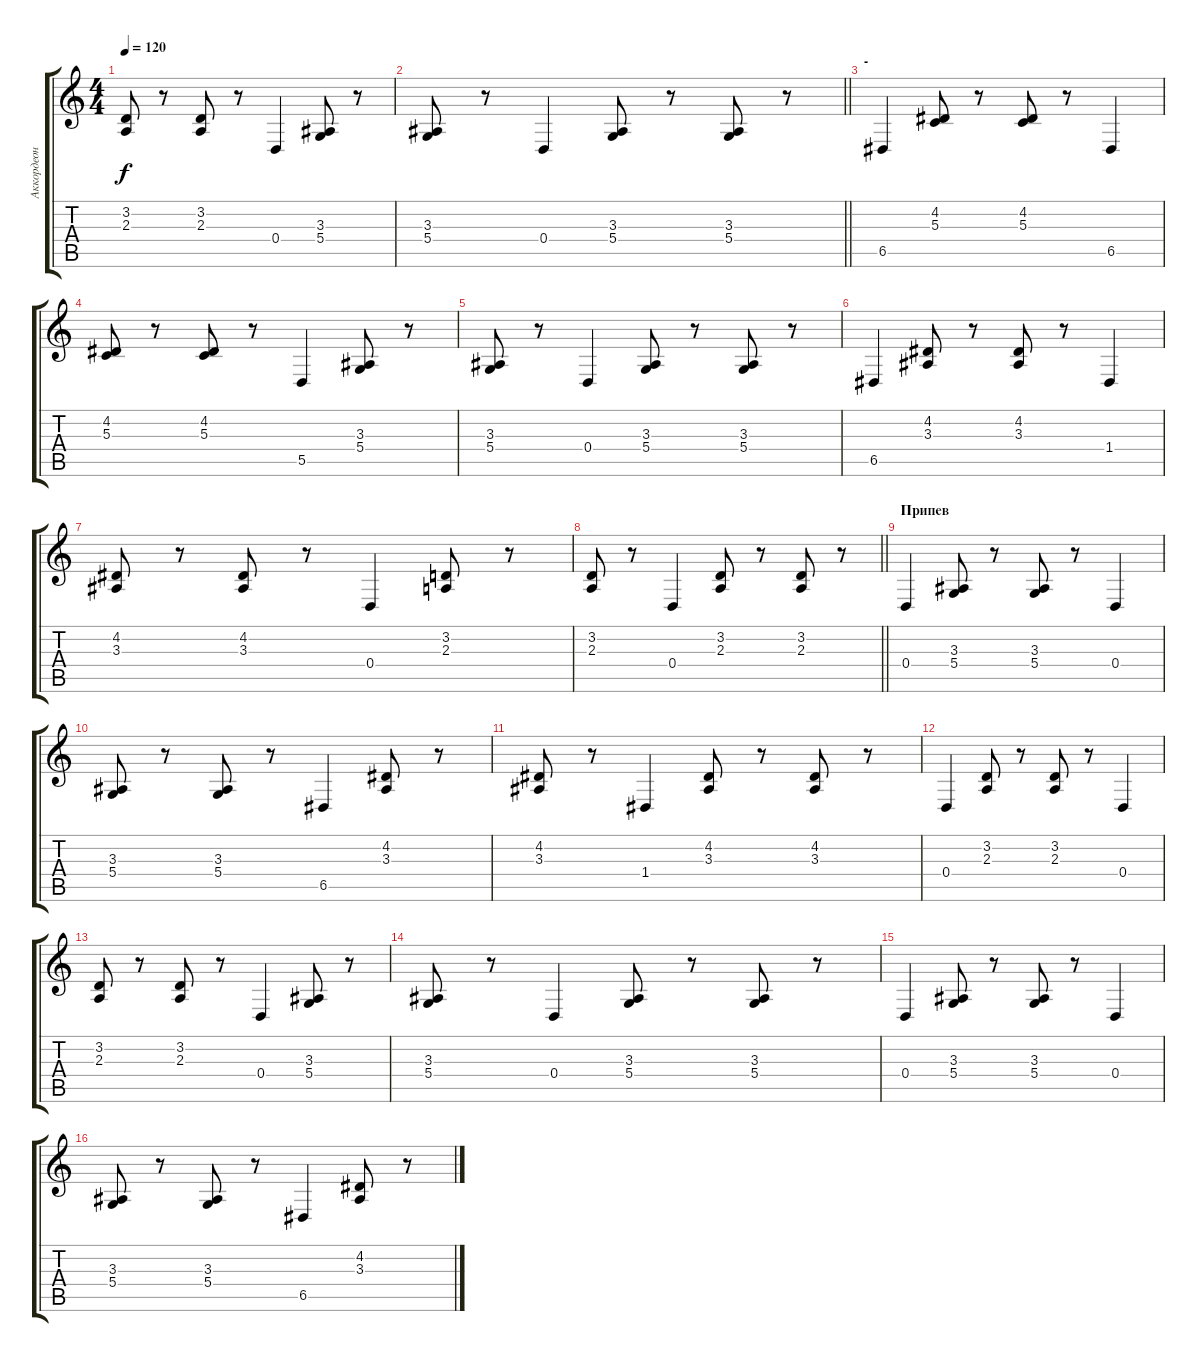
\track ("Аккордеон ЛР" "Аккордеон ") {instrument accordion}
\staff {score tabs}
\tuning (E4 B3 G3 D3 A2 E2) {hide}
\ts (4 4)
\tempo 120
\clef g2
\ks c
(3.2 2.3).8{dy f} r.8 (3.2 2.3).8 r.8 0.4.4 (3.3 5.4).8 r.8 |
\barLineRight lightlight
(3.3 5.4).8 r.8 0.4.4 (3.3 5.4).8 r.8 (3.3 5.4).8 r.8 |
\section ("" "-")
6.5.4 (4.2 5.3).8 r.8 (4.2 5.3).8 r.8 6.5.4 |
(4.2 5.3).8 r.8 (4.2 5.3).8 r.8 5.5.4 (3.3 5.4).8 r.8 |
(3.3 5.4).8 r.8 0.4.4 (3.3 5.4).8 r.8 (3.3 5.4).8 r.8 |
6.5.4 (4.2 3.3).8 r.8 (4.2 3.3).8 r.8 1.4.4 |
(4.2 3.3).8 r.8 (4.2 3.3).8 r.8 0.4.4 (3.2 2.3).8 r.8 |
\barLineRight lightlight
(3.2 2.3).8 r.8 0.4.4 (3.2 2.3).8 r.8 (3.2 2.3).8 r.8 |
\section ("" "Припев")
0.4.4 (3.3 5.4).8 r.8 (3.3 5.4).8 r.8 0.4.4 |
(3.3 5.4).8 r.8 (3.3 5.4).8 r.8 6.5.4 (4.2 3.3).8 r.8 |
(4.2 3.3).8 r.8 1.4.4 (4.2 3.3).8 r.8 (4.2 3.3).8 r.8 |
0.4.4 (3.2 2.3).8 r.8 (3.2 2.3).8 r.8 0.4.4 |
(3.2 2.3).8 r.8 (3.2 2.3).8 r.8 0.4.4 (3.3 5.4).8 r.8 |
(3.3 5.4).8 r.8 0.4.4 (3.3 5.4).8 r.8 (3.3 5.4).8 r.8 |
0.4.4 (3.3 5.4).8 r.8 (3.3 5.4).8 r.8 0.4.4 |
(3.3 5.4).8 r.8 (3.3 5.4).8 r.8 6.5.4 (4.2 3.3).8 r.8
